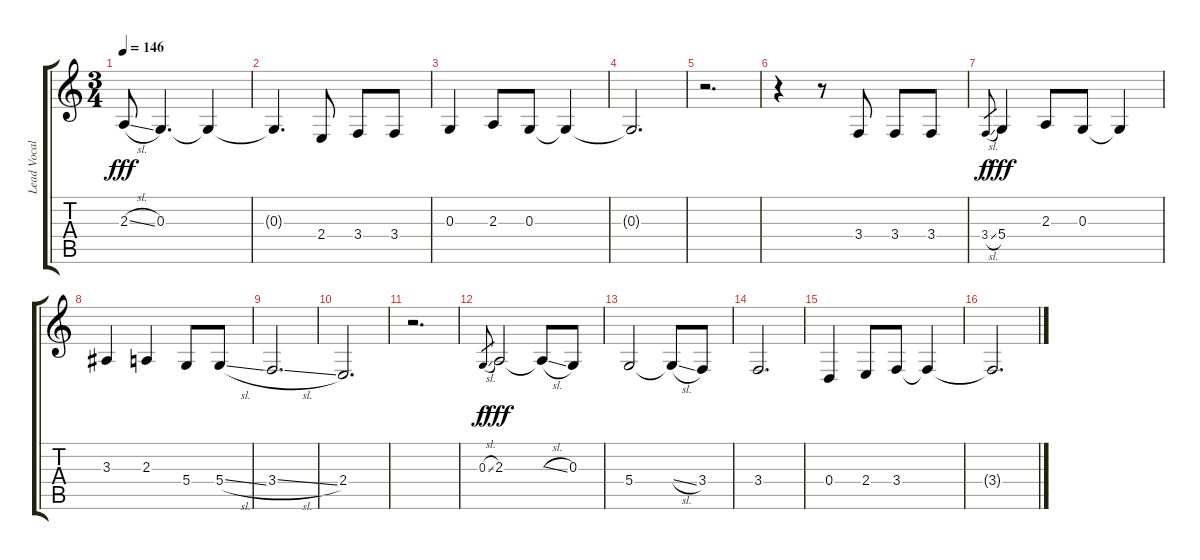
\track ("Lead Vocal" "Lead Vocal") {instrument tenorsax}
\staff {score tabs}
\tuning (E4 B3 G3 D3 A2 D2) {hide}
\ts (3 4)
\tempo 146
\clef g2
\ks c
2.3{sl}.8{dy fff} 0.3.4{d} 0.3{t}.4 |
0.3{t}.4{d} 2.4.8 3.4.8 3.4.8 |
0.3.4 2.3.8 0.3.8 0.3{t}.4 |
0.3{t}.2{d} |
r.2{d} |
r.4 r.8 3.4.8 3.4.8 3.4.8 |
3.4{sl}.8{gr dy f} 5.4.4{dy fff} 2.3.8 0.3.8 0.3{t}.4 |
3.3.4 2.3.4 5.4.8 5.4{sl}.8 |
3.4{sl}.2{d} |
2.4.2{d} |
r.2{d} |
0.3{sl}.8{gr dy f} 2.3.2{dy fff} 2.3{sl t}.8 0.3.8 |
5.4.2 5.4{sl t}.8 3.4.8 |
3.4.2{d} |
0.4.4 2.4.8 3.4.8 3.4{t}.4 |
3.4{t}.2{d}
